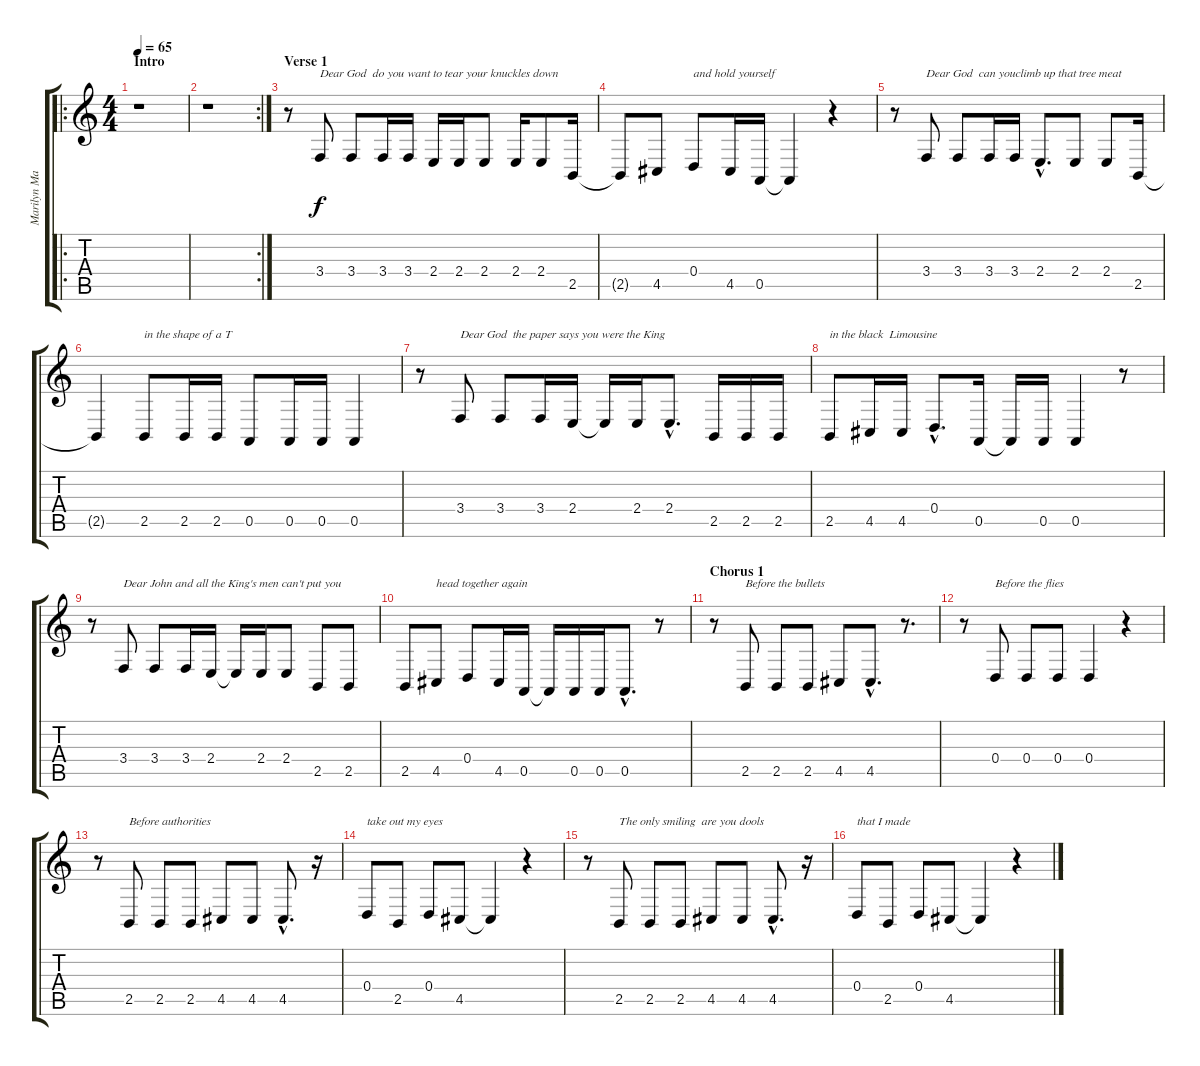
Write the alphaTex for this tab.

\track ("Marilyn Manson" "Marilyn Ma") {instrument cello}
\staff {score tabs}
\tuning (E4 B3 G3 D3 A2 E2) {hide}
\ro
\ts (4 4)
\section ("" "Intro")
\tempo 65
\clef g2
\ks c
r.1{dy f instrument cello} |
\rc 2
r.1 |
\section ("" "Verse 1")
r.8 3.4.8{txt "Dear God  do you want to tear your knuckles down"} 3.4.8 3.4.16 3.4.16 2.4.16 2.4.16 2.4.8 2.4.16 2.4.8 2.5.16 |
2.5{t}.8 4.5.8 0.4.8{txt "and hold yourself"} 4.5.16 0.5.16 0.5{t}.4 r.4 |
r.8 3.4.8{txt "Dear God  can youclimb up that tree meat"} 3.4.8 3.4.16 3.4.16 2.4{hac}.8{d} 2.4.8 2.4.8 2.5.16 |
2.5{t}.4 2.5.8{txt "in the shape of a T"} 2.5.16 2.5.16 0.5.8 0.5.16 0.5.16 0.5.4 |
r.8 3.4.8{txt "Dear God  the paper says you were the King"} 3.4.8 3.4.16 2.4.16 2.4{t}.16 2.4.16 2.4{hac}.8{d} 2.5.16 2.5.16 2.5.16 |
2.5.8{txt "in the black  Limousine"} 4.5.16 4.5.16 0.4{hac}.8{d} 0.5.16 0.5{t}.16 0.5.16 0.5.4 r.8 |
r.8 3.4.8{txt "Dear John and all the King's men can't put you"} 3.4.8 3.4.16 2.4.16 2.4{t}.16 2.4.16 2.4.8 2.5.8 2.5.8 |
2.5.8 4.5.8{txt "head together again"} 0.4.8 4.5.16 0.5.16 0.5{t}.16 0.5.16 0.5.16 0.5{hac}.8{d} r.8 |
\section ("" "Chorus 1")
r.8 2.5.8{txt "Before the bullets"} 2.5.8 2.5.8 4.5.8 4.5{hac}.8{d} r.8{d} |
r.8 0.4.8{txt "Before the flies"} 0.4.8 0.4.8 0.4.4 r.4 |
r.8 2.5.8{txt "Before authorities"} 2.5.8 2.5.8 4.5.8 4.5.8 4.5{hac}.8{d} r.16 |
0.4.8{txt "take out my eyes"} 2.5.8 0.4.8 4.5.8 4.5{t}.4 r.4 |
r.8 2.5.8{txt "The only smiling  are you dools"} 2.5.8 2.5.8 4.5.8 4.5.8 4.5{hac}.8{d} r.16 |
0.4.8{txt "that I made"} 2.5.8 0.4.8 4.5.8 4.5{t}.4 r.4
